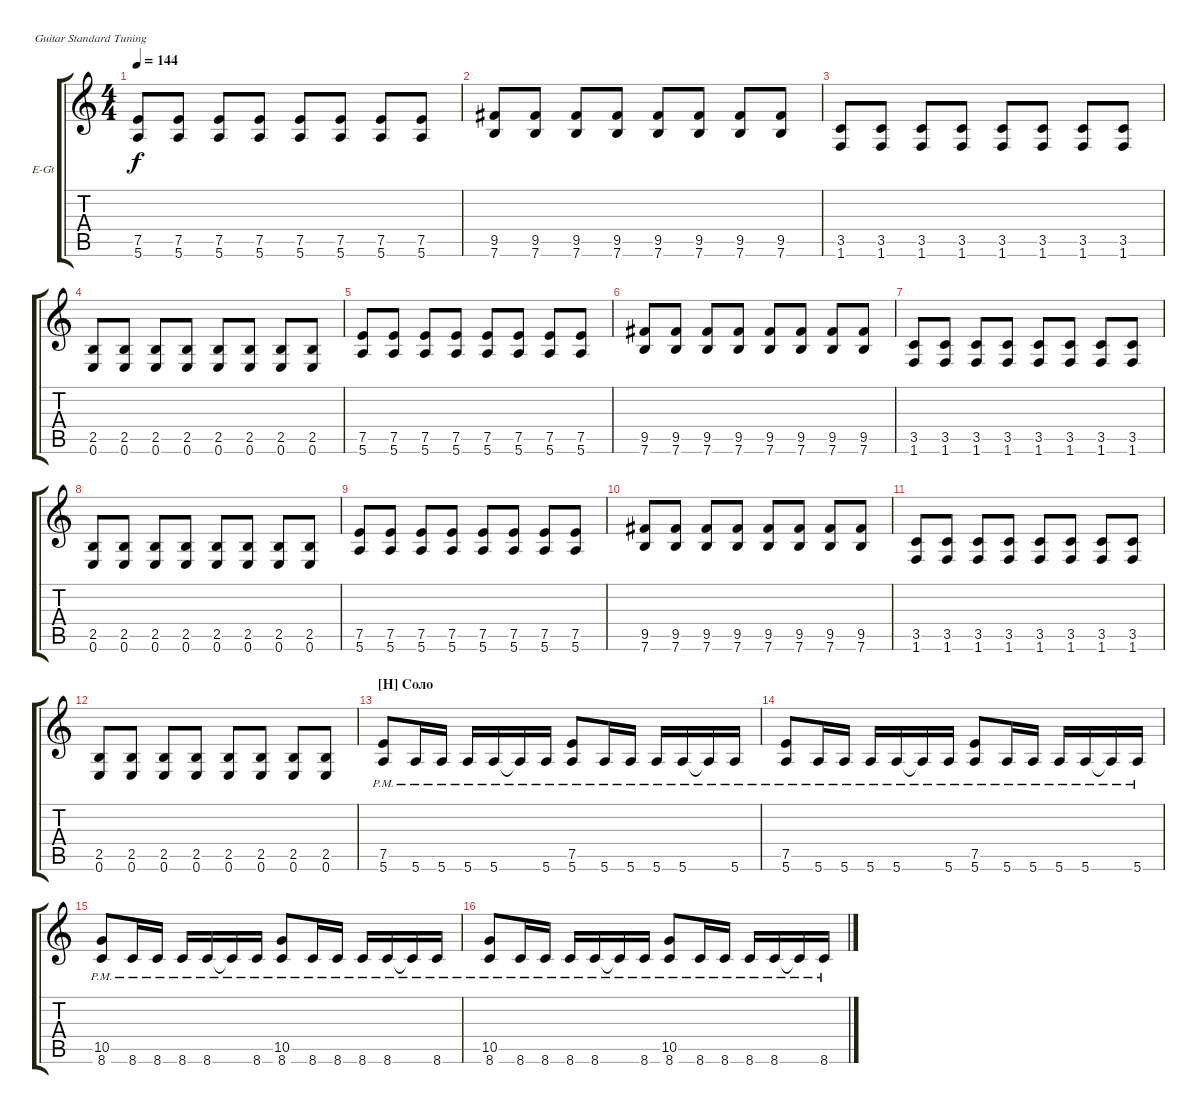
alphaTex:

\defaultSystemsLayout 4
\bracketExtendMode groupsimilarinstruments
\firstSystemTrackNameOrientation horizontal
\otherSystemsTrackNameOrientation horizontal
\track ("Guitar Rythm 2 (Yakov)" "E-Gt") {instrument distortionguitar}
\staff {score tabs}
\tuning (E4 B3 G3 D3 A2 E2)
\ts (4 4)
\tempo 144
\clef g2
\ks c
(5.6 7.5).8{dy f} (5.6 7.5).8 (5.6 7.5).8 (5.6 7.5).8 (5.6 7.5).8 (5.6 7.5).8 (5.6 7.5).8 (5.6 7.5).8 |
(7.6 9.5).8 (7.6 9.5).8 (7.6 9.5).8 (7.6 9.5).8 (7.6 9.5).8 (7.6 9.5).8 (7.6 9.5).8 (7.6 9.5).8 |
(1.6 3.5).8 (1.6 3.5).8 (1.6 3.5).8 (1.6 3.5).8 (1.6 3.5).8 (1.6 3.5).8 (1.6 3.5).8 (1.6 3.5).8 |
(2.5 0.6).8 (2.5 0.6).8 (2.5 0.6).8 (2.5 0.6).8 (2.5 0.6).8 (2.5 0.6).8 (2.5 0.6).8 (2.5 0.6).8 |
(5.6 7.5).8 (5.6 7.5).8 (5.6 7.5).8 (5.6 7.5).8 (5.6 7.5).8 (5.6 7.5).8 (5.6 7.5).8 (5.6 7.5).8 |
(7.6 9.5).8 (7.6 9.5).8 (7.6 9.5).8 (7.6 9.5).8 (7.6 9.5).8 (7.6 9.5).8 (7.6 9.5).8 (7.6 9.5).8 |
(1.6 3.5).8 (1.6 3.5).8 (1.6 3.5).8 (1.6 3.5).8 (1.6 3.5).8 (1.6 3.5).8 (1.6 3.5).8 (1.6 3.5).8 |
(2.5 0.6).8 (2.5 0.6).8 (2.5 0.6).8 (2.5 0.6).8 (2.5 0.6).8 (2.5 0.6).8 (2.5 0.6).8 (2.5 0.6).8 |
(5.6 7.5).8 (5.6 7.5).8 (5.6 7.5).8 (5.6 7.5).8 (5.6 7.5).8 (5.6 7.5).8 (5.6 7.5).8 (5.6 7.5).8 |
(7.6 9.5).8 (7.6 9.5).8 (7.6 9.5).8 (7.6 9.5).8 (7.6 9.5).8 (7.6 9.5).8 (7.6 9.5).8 (7.6 9.5).8 |
(1.6 3.5).8 (1.6 3.5).8 (1.6 3.5).8 (1.6 3.5).8 (1.6 3.5).8 (1.6 3.5).8 (1.6 3.5).8 (1.6 3.5).8 |
(2.5 0.6).8 (2.5 0.6).8 (2.5 0.6).8 (2.5 0.6).8 (2.5 0.6).8 (2.5 0.6).8 (2.5 0.6).8 (2.5 0.6).8 |
\section ("H" "Соло")
(5.6{pm} 7.5{pm}).8 5.6{pm}.16 5.6{pm}.16 5.6{pm}.16 5.6{pm}.16 5.6{pm t}.16 5.6{pm}.16 (5.6{pm} 7.5{pm}).8 5.6{pm}.16 5.6{pm}.16 5.6{pm}.16 5.6{pm}.16 5.6{pm t}.16 5.6{pm}.16 |
(5.6{pm} 7.5{pm}).8 5.6{pm}.16 5.6{pm}.16 5.6{pm}.16 5.6{pm}.16 5.6{pm t}.16 5.6{pm}.16 (5.6{pm} 7.5{pm}).8 5.6{pm}.16 5.6{pm}.16 5.6{pm}.16 5.6{pm}.16 5.6{pm t}.16 5.6{pm}.16 |
(8.6{pm} 10.5{pm}).8 8.6{pm}.16 8.6{pm}.16 8.6{pm}.16 8.6{pm}.16 8.6{pm t}.16 8.6{pm}.16 (8.6{pm} 10.5{pm}).8 8.6{pm}.16 8.6{pm}.16 8.6{pm}.16 8.6{pm}.16 8.6{pm t}.16 8.6{pm}.16 |
(8.6{pm} 10.5{pm}).8 8.6{pm}.16 8.6{pm}.16 8.6{pm}.16 8.6{pm}.16 8.6{pm t}.16 8.6{pm}.16 (8.6{pm} 10.5{pm}).8 8.6{pm}.16 8.6{pm}.16 8.6{pm}.16 8.6{pm}.16 8.6{pm t}.16 8.6{pm}.16
